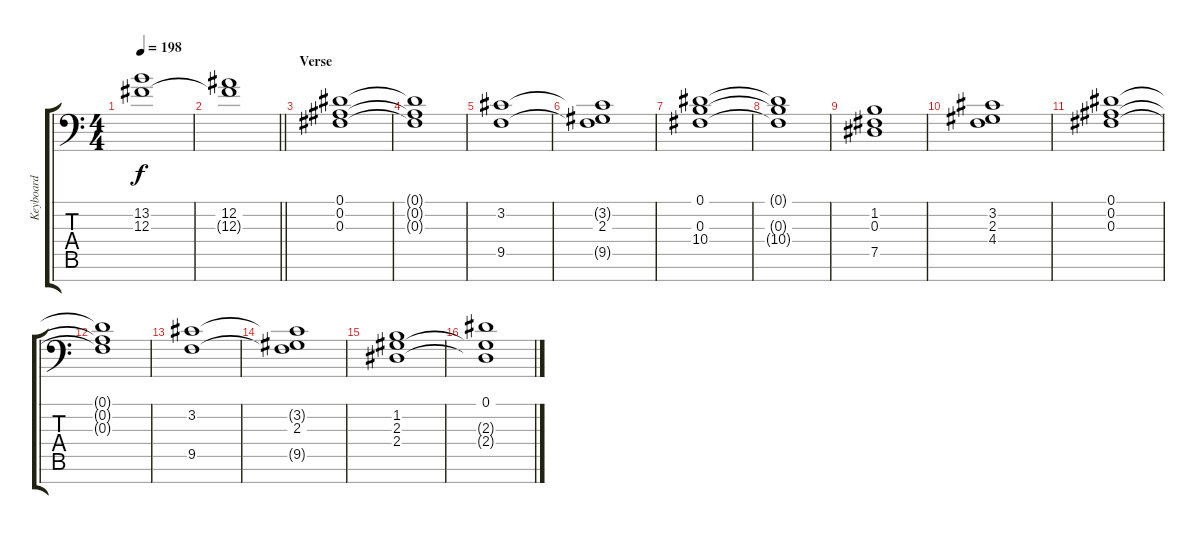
\track ("Keyboard" "Keyboard") {instrument lead2sawtooth}
\staff {score tabs}
\tuning (Eb4 Bb3 Gb3 Db3 Ab2 Eb2 Bb1) {hide}
\ts (4 4)
\tempo 198
\clef f4
\ks c
(13.2 12.3).1{dy f} |
\barLineRight lightlight
(12.2 12.3{t}).1 |
\section ("" "Verse")
(0.1 0.2 0.3).1{instrument stringensemble1} |
(0.1{t} 0.2{t} 0.3{t}).1 |
(3.2 9.5).1 |
(3.2{t} 2.3 9.5{t}).1 |
(0.1 0.3 10.4).1 |
(0.1{t} 0.3{t} 10.4{t}).1 |
(1.2 0.3 7.5).1 |
(3.2 2.3 4.4).1 |
(0.1 0.2 0.3).1 |
(0.1{t} 0.2{t} 0.3{t}).1 |
(3.2 9.5).1 |
(3.2{t} 2.3 9.5{t}).1 |
(1.2 2.3 2.4).1 |
(0.1 2.3{t} 2.4{t}).1
